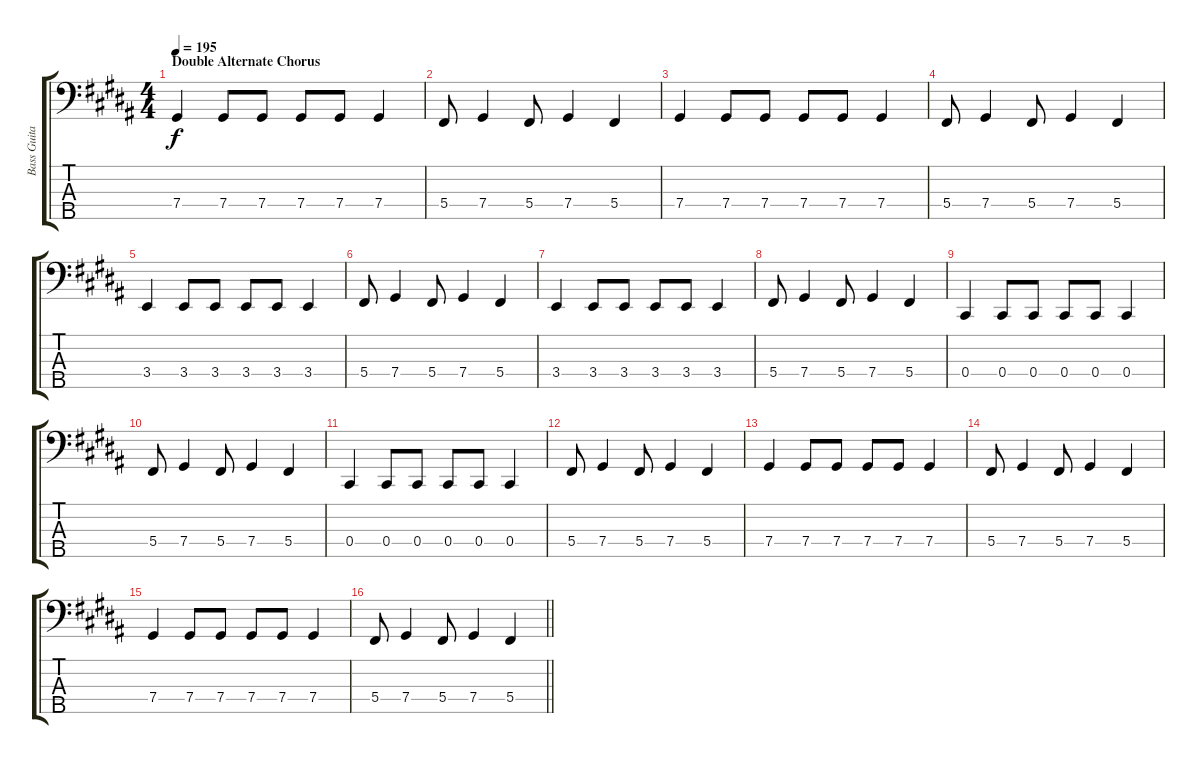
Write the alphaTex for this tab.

\track ("Bass Guitar" "Bass Guita") {instrument electricbassfinger}
\staff {score tabs}
\tuning (Gb2 Db2 Ab1 Db1 Ab0) {hide}
\ts (4 4)
\section ("" "Double Alternate Chorus")
\tempo 195
\clef f4
\ks b
7.4.4{dy f} 7.4.8 7.4.8 7.4.8 7.4.8 7.4.4 |
5.4.8 7.4.4 5.4.8 7.4.4 5.4.4 |
7.4.4 7.4.8 7.4.8 7.4.8 7.4.8 7.4.4 |
5.4.8 7.4.4 5.4.8 7.4.4 5.4.4 |
3.4.4 3.4.8 3.4.8 3.4.8 3.4.8 3.4.4 |
5.4.8 7.4.4 5.4.8 7.4.4 5.4.4 |
3.4.4 3.4.8 3.4.8 3.4.8 3.4.8 3.4.4 |
5.4.8 7.4.4 5.4.8 7.4.4 5.4.4 |
0.4.4 0.4.8 0.4.8 0.4.8 0.4.8 0.4.4 |
5.4.8 7.4.4 5.4.8 7.4.4 5.4.4 |
0.4.4 0.4.8 0.4.8 0.4.8 0.4.8 0.4.4 |
5.4.8 7.4.4 5.4.8 7.4.4 5.4.4 |
7.4.4 7.4.8 7.4.8 7.4.8 7.4.8 7.4.4 |
5.4.8 7.4.4 5.4.8 7.4.4 5.4.4 |
7.4.4 7.4.8 7.4.8 7.4.8 7.4.8 7.4.4 |
\barLineRight lightlight
5.4.8 7.4.4 5.4.8 7.4.4 5.4.4
